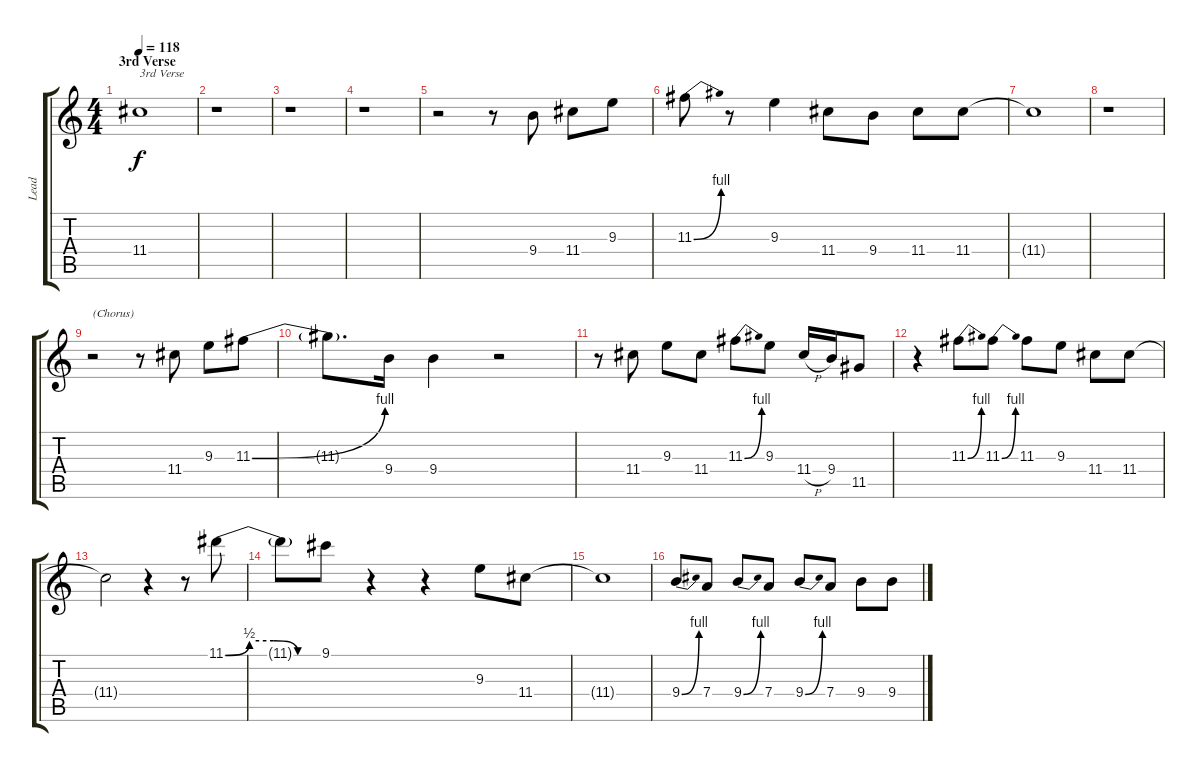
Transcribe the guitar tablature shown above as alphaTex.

\track ("Lead" "Lead") {instrument distortionguitar}
\staff {score tabs}
\tuning (E4 B3 G3 D3 A2 E2) {hide}
\ts (4 4)
\section ("" "3rd Verse")
\tempo 118
\clef g2
\ks c
11.4.1{txt "3rd Verse" dy f} |
r.1 |
r.1 |
r.1 |
r.2 r.8 9.4.8 11.4.8 9.3.8 |
11.3{be (bend 0 0 60 4)}.8 r.8 9.3.4 11.4.8 9.4.8 11.4.8 11.4.8 |
11.4{t}.1 |
r.1 |
r.2{txt "(Chorus)"} r.8 11.4.8 9.3.8 11.3{be (bend 0 0 60 4)}.8 |
11.3{t}.8{d} 9.4.16 9.4.4 r.2 |
r.8 11.4.8 9.3.8 11.4.8 11.3{be (bend 0 0 60 4)}.8 9.3.8 11.4{h}.16 9.4.16 11.5.8 |
r.4 11.3{be (bend 0 0 60 4)}.8 11.3{be (bend 0 0 60 4)}.8 11.3.8 9.3.8 11.4.8 11.4.8 |
11.4{t}.2 r.4 r.8 11.1{be (custom 0 0 15 2 30 2 45 0 60 0)}.8 |
11.1{t}.8 9.1.8 r.4 r.4 9.3.8 11.4.8 |
11.4{t}.1 |
9.4{be (bend 0 0 60 4)}.8 7.4.8 9.4{be (bend 0 0 60 4)}.8 7.4.8 9.4{be (bend 0 0 60 4)}.8 7.4.8 9.4.8 9.4.8
